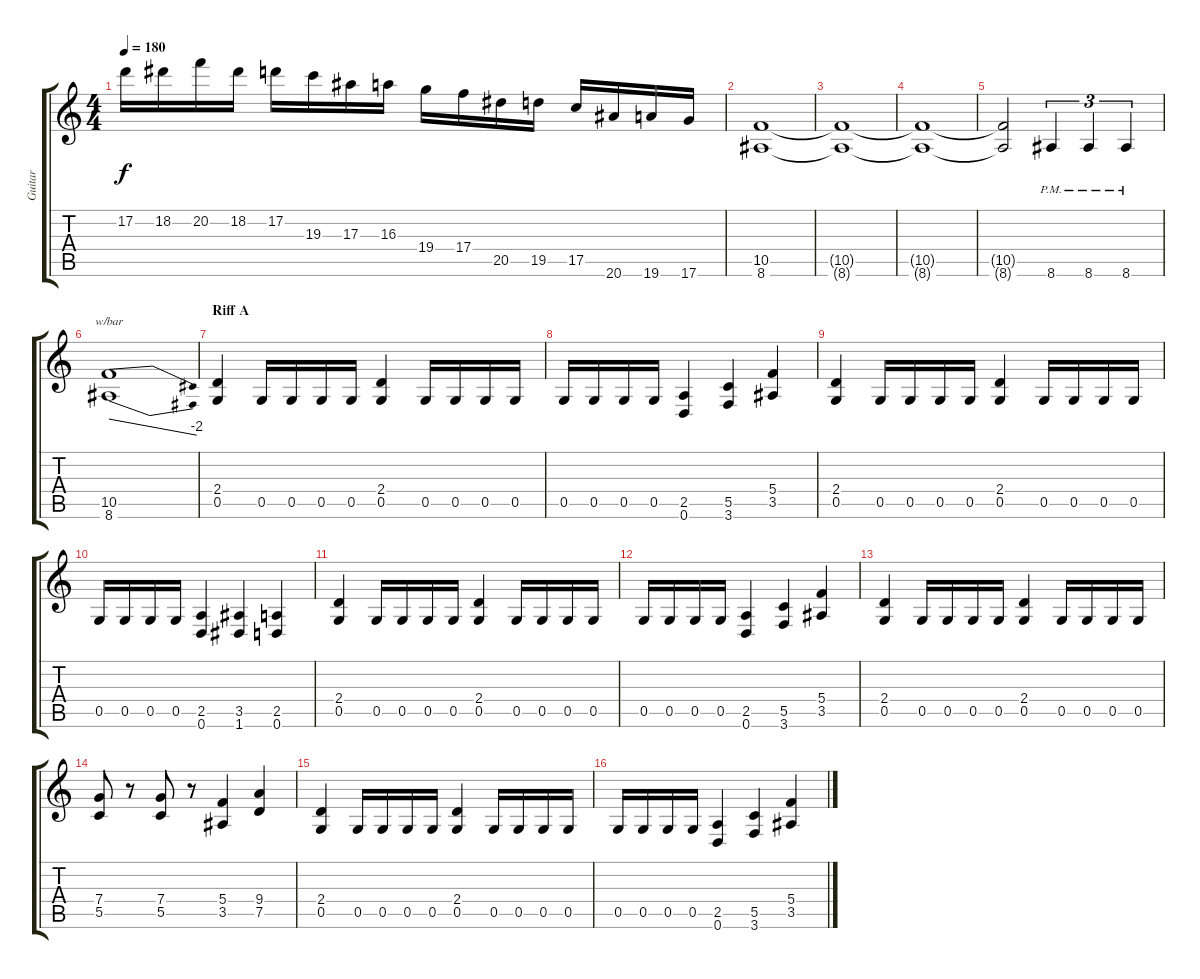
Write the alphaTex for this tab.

\track ("Guitar" "Guitar") {instrument distortionguitar}
\staff {score tabs}
\tuning (D4 A3 F3 C3 G2 D2) {hide}
\ts (4 4)
\tempo 180
\clef g2
\ks c
17.2.16{dy f} 18.2.16 20.2.16 18.2.16 17.2.16 19.3.16 17.3.16 16.3.16 19.4.16 17.4.16 20.5.16 19.5.16 17.5.16 20.6.16 19.6.16 17.6.16 |
(10.5 8.6).1 |
(10.5{t} 8.6{t}).1 |
(10.5{t} 8.6{t}).1 |
(10.5{t} 8.6{t}).2 8.6{pm}.4{tu (3 2)} 8.6{pm}.4{tu (3 2)} 8.6{pm}.4{tu (3 2)} |
(10.5 8.6).1{tbe (dive default 0 0 60 -8)} |
\section ("" "Riff A")
(2.4 0.5).4 0.5.16 0.5.16 0.5.16 0.5.16 (2.4 0.5).4 0.5.16 0.5.16 0.5.16 0.5.16 |
0.5.16 0.5.16 0.5.16 0.5.16 (2.5 0.6).4 (5.5 3.6).4 (5.4 3.5).4 |
(2.4 0.5).4 0.5.16 0.5.16 0.5.16 0.5.16 (2.4 0.5).4 0.5.16 0.5.16 0.5.16 0.5.16 |
0.5.16 0.5.16 0.5.16 0.5.16 (2.5 0.6).4 (3.5 1.6).4 (2.5 0.6).4 |
(2.4 0.5).4 0.5.16 0.5.16 0.5.16 0.5.16 (2.4 0.5).4 0.5.16 0.5.16 0.5.16 0.5.16 |
0.5.16 0.5.16 0.5.16 0.5.16 (2.5 0.6).4 (5.5 3.6).4 (5.4 3.5).4 |
(2.4 0.5).4 0.5.16 0.5.16 0.5.16 0.5.16 (2.4 0.5).4 0.5.16 0.5.16 0.5.16 0.5.16 |
(7.4 5.5).8 r.8 (7.4 5.5).8 r.8 (5.4 3.5).4 (9.4 7.5).4 |
(2.4 0.5).4 0.5.16 0.5.16 0.5.16 0.5.16 (2.4 0.5).4 0.5.16 0.5.16 0.5.16 0.5.16 |
0.5.16 0.5.16 0.5.16 0.5.16 (2.5 0.6).4 (5.5 3.6).4 (5.4 3.5).4
